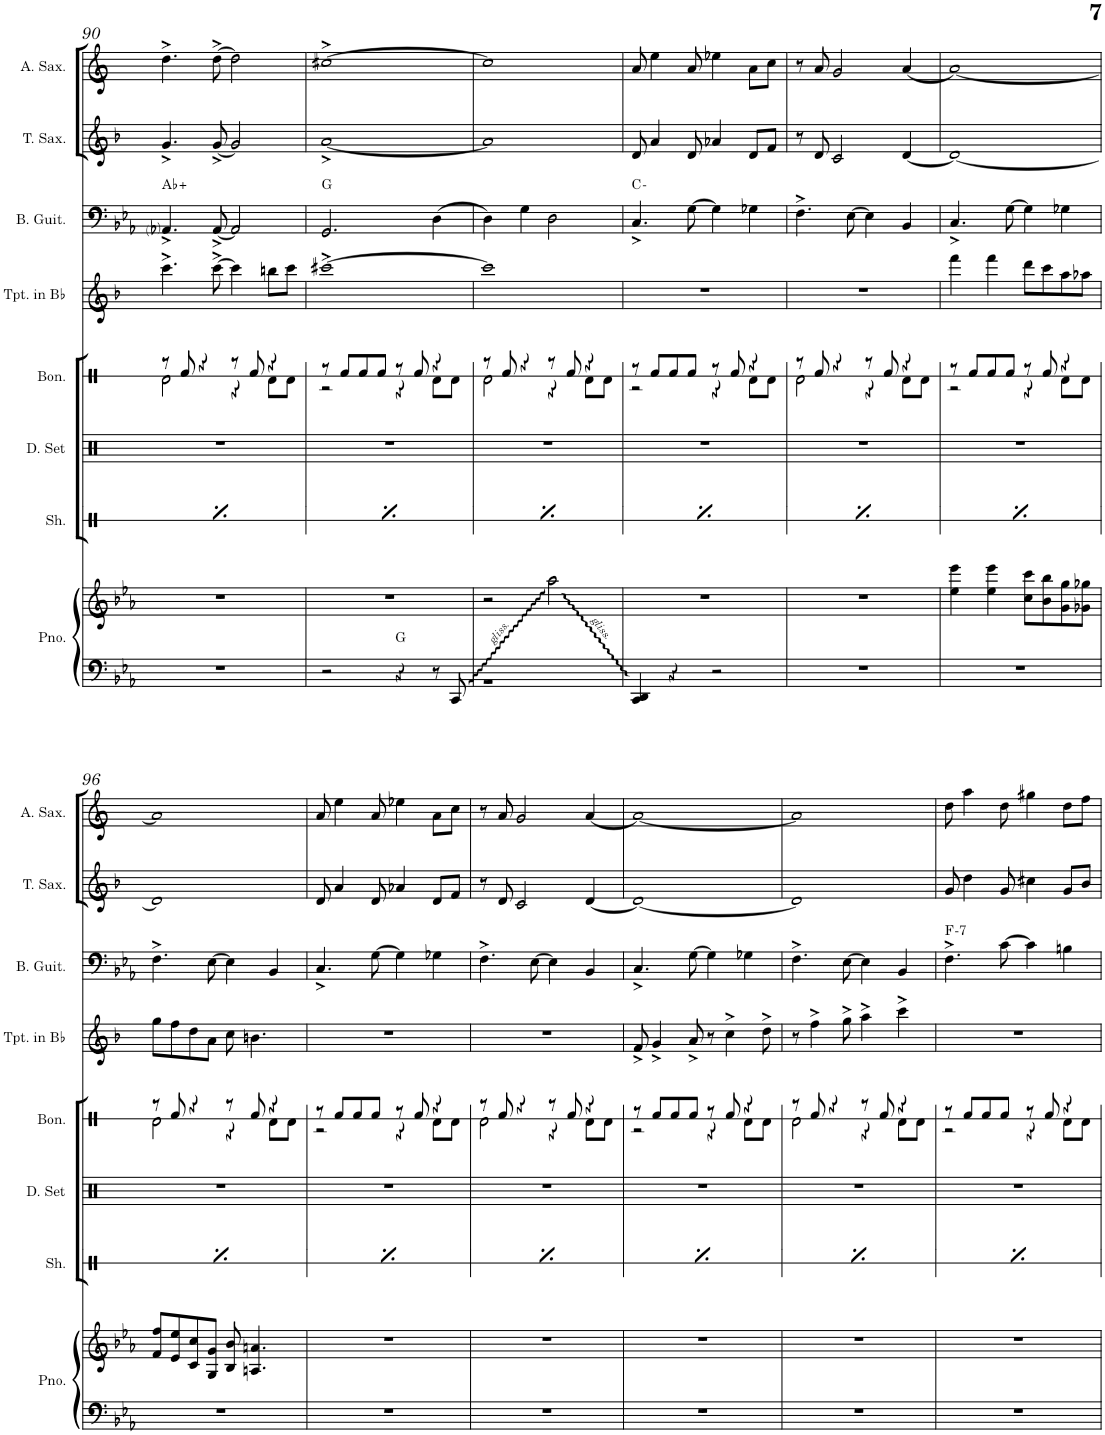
**kern	**kern	**harte	**kern	**kern	**kern	**kern	**kern	**harte	**kern	**kern
*part8	*part8	*part8	*part7	*part6	*part5	*part4	*part3	*part3	*part2	*part1
*staff9	*staff8	*	*staff7	*staff6	*staff5	*staff4	*staff3	*	*staff2	*staff1
*I"Piano	*	*	*I"Shaker	*I"Drumset	*I"Bongos	*I"Trumpet in Bb	*I"Bass Guitar	*	*I"Tenor Saxophone	*I"Alto Saxophone
*I'Pno.	*	*	*I'Sh.	*I'D. Set	*I'Bon.	*I'Tpt. in Bb	*I'B. Guit.	*	*I'T. Sax.	*I'A. Sax.
!!LO:PB:g=z
*clefF4	*clefG2	*	*clefX	*clefX	*clefX	*clefG2	*clefF4	*	*clefG2	*clefG2
*	*	*	*	*	*	*Trd1c2	*Trd7c12	*	*Trd8c14	*Trd5c9
*k[b-e-a-]	*k[b-e-a-]	*	*k[]	*k[]	*k[]	*k[b-]	*k[b-e-a-]	*	*k[b-]	*k[]
*M4/4	*M4/4	*	*M4/4	*M4/4	*M4/4	*M4/4	*M4/4	*	*M4/4	*M4/4
=90	=90	=90	=90	=90	=90	=90	=90	=90	=90	=90
*	*	*	*	*	*^	*	*	*	*	*
1r	1r	.	4Re/	1r	8r	2Rd\	4.ccc^\	4.AA-i^/	Ab:aug	4.g^/	4.dd^\
.	.	.	.	.	8Rf/	.	.	.	.	.	.
.	.	.	8Re/L	.	4r	.	.	.	.	.	.
.	.	.	8Re/J	.	.	.	[8ccc^\	[8AA-^/	.	[8g^/	[8dd^\
.	.	.	4Re/	.	8r	4r	4ccc\]	2AA-/]	.	2g/]	2dd\]
.	.	.	.	.	8Rf/	.	.	.	.	.	.
.	.	.	8Re/L	.	4r	8Rd\L	8bbn\L	.	.	.	.
.	.	.	8Re/J	.	.	8Rd\J	8ccc\J	.	.	.	.
=91	=91	=91	=91	=91	=91	=91	=91	=91	=91	=91	=91
*	*^	*	*	*	*	*	*	*	*	*	*
2r	1r	2ryy	.	4Re/	1r	8r	2r	[1ccc#X^	2.GG/	G:maj	[1a^	[1cc#X^
.	.	.	.	.	.	8Rf/L	.	.	.	.	.	.
.	.	.	.	8Re/L	.	8Rf/	.	.	.	.	.	.
.	.	.	.	8Re/J	.	8Rf/J	.	.	.	.	.	.
4r	.	2ryy	G:maj	4Re/	.	8r	4r	.	.	.	.	.
.	.	.	.	.	.	8Rf/	.	.	.	.	.	.
8r	.	.	.	8Re/L	.	4r	8Rd\L	.	[4D\	.	.	.
[8CC/	.	.	.	8Re/J	.	.	8Rd\J	.	.	.	.	.
*	*v	*v	*	*	*	*	*	*	*	*	*	*
=92	=92	=92	=92	=92	=92	=92	=92	=92	=92	=92	=92
*^	*	*	*	*	*	*	*	*	*	*	*
2CC]	1r	2r	.	4Re/	1r	8r	2Rd\	1ccc#]	4D\]	.	1a]	1cc#]
.	.	.	.	.	.	8Rf/	.	.	.	.	.	.
.	.	.	.	8Re/L	.	4r	.	.	4G\	.	.	.
.	.	.	.	8Re/J	.	.	.	.	.	.	.	.
2ryy	.	2aa-\	.	4Re/	.	8r	4r	.	2D\	.	.	.
.	.	.	.	.	.	8Rf/	.	.	.	.	.	.
.	.	.	.	8Re/L	.	4r	8Rd\L	.	.	.	.	.
.	.	.	.	8Re/J	.	.	8Rd\J	.	.	.	.	.
*v	*v	*	*	*	*	*	*	*	*	*	*	*
=93	=93	=93	=93	=93	=93	=93	=93	=93	=93	=93	=93
4CC/ 4DD/	1r	.	4Re/	1r	8r	2r	1r	4.C^/	C:min	8d/	8a/
.	.	.	.	.	8Rf/L	.	.	.	.	4a/	4ee\
4r	.	.	8Re/L	.	8Rf/	.	.	.	.	.	.
.	.	.	8Re/J	.	8Rf/J	.	.	[8G\	.	8d/	8a/
2r	.	.	4Re/	.	8r	4r	.	4G\]	.	4a-X/	4ee-X\
.	.	.	.	.	8Rf/	.	.	.	.	.	.
.	.	.	8Re/L	.	4r	8Rd\L	.	4G-X\	.	8d/L	8a\L
.	.	.	8Re/J	.	.	8Rd\J	.	.	.	8f/J	8cc\J
=94	=94	=94	=94	=94	=94	=94	=94	=94	=94	=94	=94
1r	1r	.	4Re/	1r	8r	2Rd\	1r	4.F^\	.	8r	8r
.	.	.	.	.	8Rf/	.	.	.	.	8d/	8a/
.	.	.	8Re/L	.	4r	.	.	.	.	2c/	2g/
.	.	.	8Re/J	.	.	.	.	[8E-\	.	.	.
.	.	.	4Re/	.	8r	4r	.	4E-\]	.	.	.
.	.	.	.	.	8Rf/	.	.	.	.	.	.
.	.	.	8Re/L	.	4r	8Rd\L	.	4BB-/	.	[4d/	[4a/
.	.	.	8Re/J	.	.	8Rd\J	.	.	.	.	.
=95	=95	=95	=95	=95	=95	=95	=95	=95	=95	=95	=95
1r	4ee-\ 4eee-\	.	4Re/	1r	8r	2r	4fff\	4.C^/	.	1d_	1a_
.	.	.	.	.	8Rf/L	.	.	.	.	.	.
.	4ee-\ 4eee-\	.	8Re/L	.	8Rf/	.	4fff\	.	.	.	.
.	.	.	8Re/J	.	8Rf/J	.	.	[8G\	.	.	.
.	8cc\ 8ccc\L	.	4Re/	.	8r	4r	8ddd\L	4G\]	.	.	.
.	8b-\ 8bb-\	.	.	.	8Rf/	.	8ccc\	.	.	.	.
.	8g\ 8gg\	.	8Re/L	.	4r	8Rd\L	8aa\	4G-X\	.	.	.
.	8g-X\ 8gg-X\J	.	8Re/J	.	.	8Rd\J	8aa-X\J	.	.	.	.
!!LO:LB:g=z
=96	=96	=96	=96	=96	=96	=96	=96	=96	=96	=96	=96
1r	8f/ 8ff/L	.	4Re/	1r	8r	2Rd\	8gg\L	4.F^\	.	1d]	1a]
.	8e-/ 8ee-/	.	.	.	8Rf/	.	8ff\	.	.	.	.
.	8c/ 8cc/	.	8Re/L	.	4r	.	8dd\	.	.	.	.
.	8G/ 8g/J	.	8Re/J	.	.	.	8a\J	[8E-\	.	.	.
.	8B-/ 8b-/	.	4Re/	.	8r	4r	8cc\	4E-\]	.	.	.
.	4.An/ 4.an/	.	.	.	8Rf/	.	4.bn\	.	.	.	.
.	.	.	8Re/L	.	4r	8Rd\L	.	4BB-/	.	.	.
.	.	.	8Re/J	.	.	8Rd\J	.	.	.	.	.
=97	=97	=97	=97	=97	=97	=97	=97	=97	=97	=97	=97
1r	1r	.	4Re/	1r	8r	2r	1r	4.C^/	.	8d/	8a/
.	.	.	.	.	8Rf/L	.	.	.	.	4a/	4ee\
.	.	.	8Re/L	.	8Rf/	.	.	.	.	.	.
.	.	.	8Re/J	.	8Rf/J	.	.	[8G\	.	8d/	8a/
.	.	.	4Re/	.	8r	4r	.	4G\]	.	4a-X/	4ee-X\
.	.	.	.	.	8Rf/	.	.	.	.	.	.
.	.	.	8Re/L	.	4r	8Rd\L	.	4G-X\	.	8d/L	8a\L
.	.	.	8Re/J	.	.	8Rd\J	.	.	.	8f/J	8cc\J
=98	=98	=98	=98	=98	=98	=98	=98	=98	=98	=98	=98
1r	1r	.	4Re/	1r	8r	2Rd\	1r	4.F^\	.	8r	8r
.	.	.	.	.	8Rf/	.	.	.	.	8d/	8a/
.	.	.	8Re/L	.	4r	.	.	.	.	2c/	2g/
.	.	.	8Re/J	.	.	.	.	[8E-\	.	.	.
.	.	.	4Re/	.	8r	4r	.	4E-\]	.	.	.
.	.	.	.	.	8Rf/	.	.	.	.	.	.
.	.	.	8Re/L	.	4r	8Rd\L	.	4BB-/	.	[4d/	[4a/
.	.	.	8Re/J	.	.	8Rd\J	.	.	.	.	.
=99	=99	=99	=99	=99	=99	=99	=99	=99	=99	=99	=99
1r	1r	.	4Re/	1r	8r	2r	8f^/	4.C^/	.	1d_	1a_
.	.	.	.	.	8Rf/L	.	4g^/	.	.	.	.
.	.	.	8Re/L	.	8Rf/	.	.	.	.	.	.
.	.	.	8Re/J	.	8Rf/J	.	8a^/	[8G\	.	.	.
.	.	.	4Re/	.	8r	4r	8r	4G\]	.	.	.
.	.	.	.	.	8Rf/	.	4cc^\	.	.	.	.
.	.	.	8Re/L	.	4r	8Rd\L	.	4G-X\	.	.	.
.	.	.	8Re/J	.	.	8Rd\J	8dd^\	.	.	.	.
=100	=100	=100	=100	=100	=100	=100	=100	=100	=100	=100	=100
1r	1r	.	4Re/	1r	8r	2Rd\	8r	4.F^\	.	1d]	1a]
.	.	.	.	.	8Rf/	.	4ff^\	.	.	.	.
.	.	.	8Re/L	.	4r	.	.	.	.	.	.
.	.	.	8Re/J	.	.	.	8gg^\	[8E-\	.	.	.
.	.	.	4Re/	.	8r	4r	4aa^\	4E-\]	.	.	.
.	.	.	.	.	8Rf/	.	.	.	.	.	.
.	.	.	8Re/L	.	4r	8Rd\L	4ccc^\	4BB-/	.	.	.
.	.	.	8Re/J	.	.	8Rd\J	.	.	.	.	.
=101	=101	=101	=101	=101	=101	=101	=101	=101	=101	=101	=101
!	!	!	!	!	!	!	!	!	!LO:H:kt=7	!	!
1r	1r	.	4Re/	1r	8r	2r	1r	4.F^\	F:min7	8g/	8dd\
.	.	.	.	.	8Rf/L	.	.	.	.	4dd\	4aa\
.	.	.	8Re/L	.	8Rf/	.	.	.	.	.	.
.	.	.	8Re/J	.	8Rf/J	.	.	[8c\	.	8g/	8dd\
.	.	.	4Re/	.	8r	4r	.	4c\]	.	4cc#X\	4gg#X\
.	.	.	.	.	8Rf/	.	.	.	.	.	.
.	.	.	8Re/L	.	4r	8Rd\L	.	4Bn\	.	8g/L	8dd\L
.	.	.	8Re/J	.	.	8Rd\J	.	.	.	8b-/J	8ff\J
*	*	*	*	*	*v	*v	*	*	*	*	*
=	=	=	=	=	=	=	=	=	=	=
*-	*-	*-	*-	*-	*-	*-	*-	*-	*-	*-
